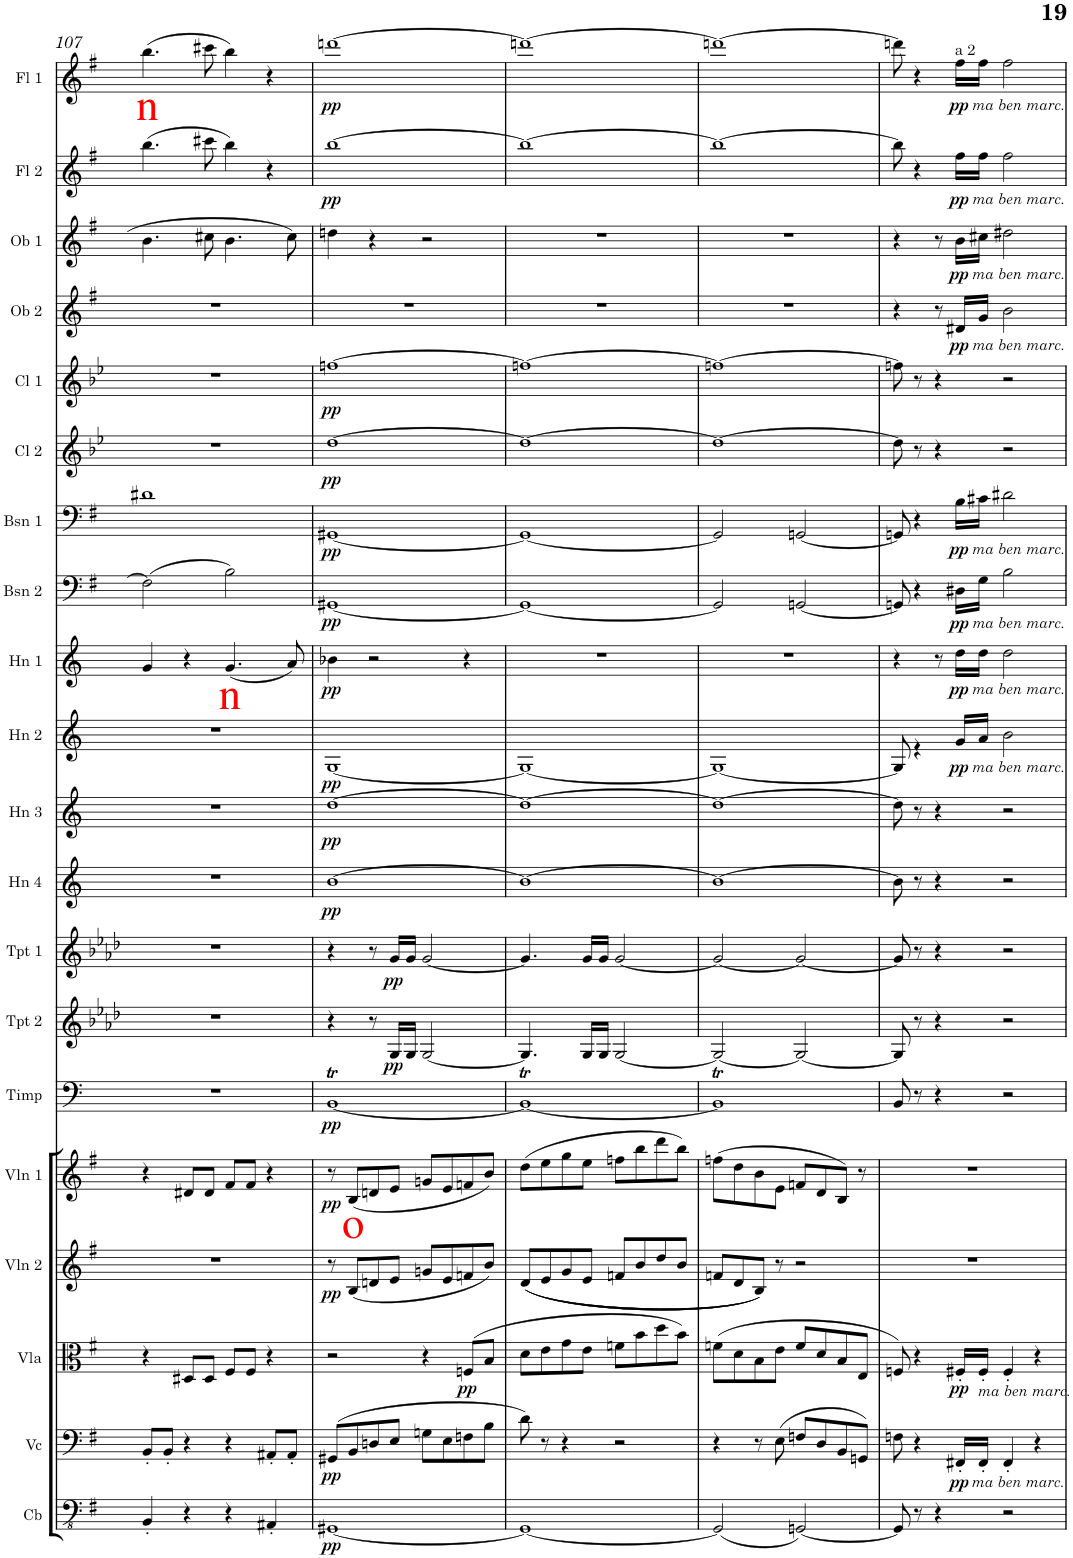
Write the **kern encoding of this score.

**kern	**dynam	**kern	**dynam	**kern	**dynam	**kern	**dynam	**kern	**text	**dynam	**kern	**dynam	**kern	**dynam	**kern	**dynam	**kern	**dynam	**kern	**dynam	**kern	**dynam	**kern	**text	**dynam	**kern	**dynam	**kern	**dynam	**kern	**dynam	**kern	**dynam	**kern	**dynam	**kern	**dynam	**kern	**dynam	**kern	**text	**dynam
*part20	*part20	*part19	*part19	*part18	*part18	*part17	*part17	*part16	*part16	*part16	*part15	*part15	*part14	*part14	*part13	*part13	*part12	*part12	*part11	*part11	*part10	*part10	*part9	*part9	*part9	*part8	*part8	*part7	*part7	*part6	*part6	*part5	*part5	*part4	*part4	*part3	*part3	*part2	*part2	*part1	*part1	*part1
*staff20	*staff20	*staff19	*staff19	*staff18	*staff18	*staff17	*staff17	*staff16	*staff16	*staff16	*staff15	*staff15	*staff14	*staff14	*staff13	*staff13	*staff12	*staff12	*staff11	*staff11	*staff10	*staff10	*staff9	*staff9	*staff9	*staff8	*staff8	*staff7	*staff7	*staff6	*staff6	*staff5	*staff5	*staff4	*staff4	*staff3	*staff3	*staff2	*staff2	*staff1	*staff1	*staff1
*I"Contrabass	*	*I"Violoncello	*	*I"Viola	*	*I"Violin 2	*	*I"Violin 1	*	*	*I"Timpani	*	*I"E Trumpet 2	*	*I"E Trumpet 1	*	*I"C Horn 4	*	*I"C Horn 3	*	*I"E Horn 2	*	*I"E Horn 1	*	*	*I"Bassoon 2	*	*I"Bassoon 1	*	*I"A Clarinet 2	*	*I"A Clarinet 1	*	*I"Oboe 2	*	*I"Oboe 1	*	*I"Flute 2	*	*I"Flute 1	*	*
*I'Cb	*	*I'Vc	*	*I'Vla	*	*I'Vln 2	*	*I'Vln 1	*	*	*I'Timp	*	*I'Tpt 2	*	*I'Tpt 1	*	*I'Hn 4	*	*I'Hn 3	*	*I'Hn 2	*	*I'Hn 1	*	*	*I'Bsn 2	*	*I'Bsn 1	*	*I'Cl 2	*	*I'Cl 1	*	*I'Ob 2	*	*I'Ob 1	*	*I'Fl 2	*	*I'Fl 1	*	*
!!LO:PB:g=z
*clefFv4	*	*clefF4	*	*clefC3	*	*clefG2	*	*clefG2	*	*	*clefF4	*	*clefG2	*	*clefG2	*	*clefG2	*	*clefG2	*	*clefG2	*	*clefG2	*	*	*clefF4	*	*clefF4	*	*clefG2	*	*clefG2	*	*clefG2	*	*clefG2	*	*clefG2	*	*clefG2	*	*
*	*	*	*	*	*	*	*	*	*	*	*	*	*Trd-2c-4	*	*Trd-2c-4	*	*Trd7c12	*	*Trd7c12	*	*Trd5c8	*	*Trd5c8	*	*	*	*	*	*	*Trd2c3	*	*Trd2c3	*	*	*	*	*	*	*	*	*	*
*k[f#]	*	*k[f#]	*	*k[f#]	*	*k[f#]	*	*k[f#]	*	*	*k[]	*	*k[b-e-a-d-]	*	*k[b-e-a-d-]	*	*k[]	*	*k[]	*	*k[]	*	*k[]	*	*	*k[f#]	*	*k[f#]	*	*k[b-e-]	*	*k[b-e-]	*	*k[f#]	*	*k[f#]	*	*k[f#]	*	*k[f#]	*	*
*M2/2	*	*M2/2	*	*M2/2	*	*M2/2	*	*M2/2	*	*	*M2/2	*	*M2/2	*	*M2/2	*	*M2/2	*	*M2/2	*	*M2/2	*	*M2/2	*	*	*M2/2	*	*M2/2	*	*M2/2	*	*M2/2	*	*M2/2	*	*M2/2	*	*M2/2	*	*M2/2	*	*
*met(c|)	*	*met(c|)	*	*met(c|)	*	*met(c|)	*	*met(c|)	*	*	*met(c|)	*	*met(c|)	*	*met(c|)	*	*met(c|)	*	*met(c|)	*	*met(c|)	*	*met(c|)	*	*	*met(c|)	*	*met(c|)	*	*met(c|)	*	*met(c|)	*	*met(c|)	*	*met(c|)	*	*met(c|)	*	*met(c|)	*	*
=107	=107	=107	=107	=107	=107	=107	=107	=107	=107	=107	=107	=107	=107	=107	=107	=107	=107	=107	=107	=107	=107	=107	=107	=107	=107	=107	=107	=107	=107	=107	=107	=107	=107	=107	=107	=107	=107	=107	=107	=107	=107	=107
!	!	!	!	!	!	!	!	!	!	!	!	!	!	!	!	!	!	!	!	!	!	!	!	!	!	!	!	!	!	!	!	!	!	!	!	!	!	!	!	!	!LO:LY:b:color=#FF0000	!
4BBB'/	.	8BB'/L	.	4r	.	1r	.	4r	.	.	1r	.	1r	.	1r	.	1r	.	1r	.	1r	.	4g/	.	.	(2F#\]	.	1d#X	.	1r	.	1r	.	1r	.	4.b\	.	(4.bb\	.	(4.bb\	n	.
.	.	8BB'/J	.	.	.	.	.	.	.	.	.	.	.	.	.	.	.	.	.	.	.	.	.	.	.	.	.	.	.	.	.	.	.	.	.	.	.	.	.	.	.	.
4r	.	4r	.	8D#X/L	.	.	.	8d#X/L	.	.	.	.	.	.	.	.	.	.	.	.	.	.	4r	.	.	.	.	.	.	.	.	.	.	.	.	.	.	.	.	.	.	.
.	.	.	.	8D#/J	.	.	.	8d#/J	.	.	.	.	.	.	.	.	.	.	.	.	.	.	.	.	.	.	.	.	.	.	.	.	.	.	.	8cc#X\	.	8ccc#X\	.	8ccc#X\	.	.
!	!	!	!	!	!	!	!	!	!	!	!	!	!	!	!	!	!	!	!	!	!	!	!	!LO:LY:b:color=#FF0000	!	!	!	!	!	!	!	!	!	!	!	!	!	!	!	!	!	!
4r	.	4r	.	8F#/L	.	.	.	8f#/L	.	.	.	.	.	.	.	.	.	.	.	.	.	.	(4.g/	n	.	2B\)	.	.	.	.	.	.	.	.	.	4.b\	.	4bb\)	.	4bb\)	.	.
.	.	.	.	8F#/J	.	.	.	8f#/J	.	.	.	.	.	.	.	.	.	.	.	.	.	.	.	.	.	.	.	.	.	.	.	.	.	.	.	.	.	.	.	.	.	.
4AAA#X'/	.	8AA#X'/L	.	4r	.	.	.	4r	.	.	.	.	.	.	.	.	.	.	.	.	.	.	.	.	.	.	.	.	.	.	.	.	.	.	.	.	.	4r	.	4r	.	.
.	.	8AA#'/J	.	.	.	.	.	.	.	.	.	.	.	.	.	.	.	.	.	.	.	.	8a/)	.	.	.	.	.	.	.	.	.	.	.	.	8cc#\	.	.	.	.	.	.
=108	=108	=108	=108	=108	=108	=108	=108	=108	=108	=108	=108	=108	=108	=108	=108	=108	=108	=108	=108	=108	=108	=108	=108	=108	=108	=108	=108	=108	=108	=108	=108	=108	=108	=108	=108	=108	=108	=108	=108	=108	=108	=108
!	!LO:DY:b	!	!LO:DY:b	!	!	!	!LO:DY:b	!	!	!LO:DY:b	!	!LO:DY:b	!	!	!	!	!	!LO:DY:b	!	!LO:DY:b	!	!LO:DY:b	!	!	!LO:DY:b	!	!LO:DY:b	!	!LO:DY:b	!	!LO:DY:b	!	!LO:DY:b	!	!	!	!	!	!LO:DY:b	!	!	!LO:DY:b
[1GGG#X	pp	(8GG#X/L	pp	2r	.	8r	pp	8r	.	pp	[1BB>	pp	4r	.	4r	.	[1b	pp	[1dd	pp	[1G	pp	4b-X\	.	pp	[1GG#X	pp	[1GG#X	pp	[1dd	pp	[1ffn	pp	1r	.	4ddn\	.	[1bb	pp	[1dddn	.	pp
!	!	!	!	!	!	!	!	!	!LO:LY:b:color=#FF0000	!	!	!	!	!	!	!	!	!	!	!	!	!	!	!	!	!	!	!	!	!	!	!	!	!	!	!	!	!	!	!	!	!
.	.	8BB/	.	.	.	(8B/L	.	(8B/L	o	.	.	.	.	.	.	.	.	.	.	.	.	.	.	.	.	.	.	.	.	.	.	.	.	.	.	.	.	.	.	.	.	.
.	.	8Dn/	.	.	.	8dn/	.	8dn/	.	.	.	.	8r	.	8r	.	.	.	.	.	.	.	2r	.	.	.	.	.	.	.	.	.	.	.	.	4r	.	.	.	.	.	.
!	!	!	!	!	!	!	!	!	!	!	!	!	!	!LO:DY:b	!	!LO:DY:b	!	!	!	!	!	!	!	!	!	!	!	!	!	!	!	!	!	!	!	!	!	!	!	!	!	!
.	.	8E/J	.	.	.	8e/J	.	8e/J	.	.	.	.	16G/LL	pp	16g/LL	pp	.	.	.	.	.	.	.	.	.	.	.	.	.	.	.	.	.	.	.	.	.	.	.	.	.	.
.	.	.	.	.	.	.	.	.	.	.	.	.	16G/JJ	.	16g/JJ	.	.	.	.	.	.	.	.	.	.	.	.	.	.	.	.	.	.	.	.	.	.	.	.	.	.	.
.	.	8Gn\L	.	4r	.	8gn/L	.	8gn/L	.	.	.	.	[2G/	.	[2g/	.	.	.	.	.	.	.	.	.	.	.	.	.	.	.	.	.	.	.	.	2r	.	.	.	.	.	.
.	.	8E\	.	.	.	8e/	.	8e/	.	.	.	.	.	.	.	.	.	.	.	.	.	.	.	.	.	.	.	.	.	.	.	.	.	.	.	.	.	.	.	.	.	.
!	!	!	!	!	!LO:DY:b	!	!	!	!	!	!	!	!	!	!	!	!	!	!	!	!	!	!	!	!	!	!	!	!	!	!	!	!	!	!	!	!	!	!	!	!	!
.	.	8Fn\	.	(8Fn/L	pp	8fn/	.	8fn/	.	.	.	.	.	.	.	.	.	.	.	.	.	.	4r	.	.	.	.	.	.	.	.	.	.	.	.	.	.	.	.	.	.	.
.	.	8B\J	.	8B/J	.	8b/J)	.	8b/J)	.	.	.	.	.	.	.	.	.	.	.	.	.	.	.	.	.	.	.	.	.	.	.	.	.	.	.	.	.	.	.	.	.	.
=109	=109	=109	=109	=109	=109	=109	=109	=109	=109	=109	=109	=109	=109	=109	=109	=109	=109	=109	=109	=109	=109	=109	=109	=109	=109	=109	=109	=109	=109	=109	=109	=109	=109	=109	=109	=109	=109	=109	=109	=109	=109	=109
1GGG#_	.	8d\)	.	8d\L	.	((8d/L	.	(8dd\L	.	.	1BB>_	.	4.G/]	.	4.g/]	.	1b_	.	1dd_	.	1G_	.	1r	.	.	1GG#_	.	1GG#_	.	1dd_	.	1ffn_	.	1r	.	1r	.	1bb_	.	1dddn_	.	.
.	.	8r	.	8e\	.	8e/	.	8ee\	.	.	.	.	.	.	.	.	.	.	.	.	.	.	.	.	.	.	.	.	.	.	.	.	.	.	.	.	.	.	.	.	.	.
.	.	4r	.	8g\	.	8g/	.	8gg\	.	.	.	.	.	.	.	.	.	.	.	.	.	.	.	.	.	.	.	.	.	.	.	.	.	.	.	.	.	.	.	.	.	.
.	.	.	.	8e\J	.	8e/J	.	8ee\J	.	.	.	.	16G/LL	.	16g/LL	.	.	.	.	.	.	.	.	.	.	.	.	.	.	.	.	.	.	.	.	.	.	.	.	.	.	.
.	.	.	.	.	.	.	.	.	.	.	.	.	16G/JJ	.	16g/JJ	.	.	.	.	.	.	.	.	.	.	.	.	.	.	.	.	.	.	.	.	.	.	.	.	.	.	.
.	.	2r	.	8fn\L	.	8fn/L	.	8ffn\L	.	.	.	.	[2G/	.	[2g/	.	.	.	.	.	.	.	.	.	.	.	.	.	.	.	.	.	.	.	.	.	.	.	.	.	.	.
.	.	.	.	8b\	.	8b/	.	8bb\	.	.	.	.	.	.	.	.	.	.	.	.	.	.	.	.	.	.	.	.	.	.	.	.	.	.	.	.	.	.	.	.	.	.
.	.	.	.	8dd\	.	8dd/	.	8ddd\	.	.	.	.	.	.	.	.	.	.	.	.	.	.	.	.	.	.	.	.	.	.	.	.	.	.	.	.	.	.	.	.	.	.
.	.	.	.	8b\J)	.	8b/J	.	8bb\J)	.	.	.	.	.	.	.	.	.	.	.	.	.	.	.	.	.	.	.	.	.	.	.	.	.	.	.	.	.	.	.	.	.	.
=110	=110	=110	=110	=110	=110	=110	=110	=110	=110	=110	=110	=110	=110	=110	=110	=110	=110	=110	=110	=110	=110	=110	=110	=110	=110	=110	=110	=110	=110	=110	=110	=110	=110	=110	=110	=110	=110	=110	=110	=110	=110	=110
(2GGG#/]	.	4r	.	(8fn\L	.	8fn/L	.	(8ffn\L	.	.	1BB>]	.	2G/_	.	2g/_	.	1b_	.	1dd_	.	1G_	.	1r	.	.	2GG#/]	.	2GG#/]	.	1dd_	.	1ffn_	.	1r	.	1r	.	1bb_	.	1dddn_	.	.
.	.	.	.	8d\	.	8d/	.	8dd\	.	.	.	.	.	.	.	.	.	.	.	.	.	.	.	.	.	.	.	.	.	.	.	.	.	.	.	.	.	.	.	.	.	.
.	.	8r	.	8B\	.	8B/J))	.	8b\	.	.	.	.	.	.	.	.	.	.	.	.	.	.	.	.	.	.	.	.	.	.	.	.	.	.	.	.	.	.	.	.	.	.
.	.	(8E\	.	8e\J	.	8r	.	8e\J	.	.	.	.	.	.	.	.	.	.	.	.	.	.	.	.	.	.	.	.	.	.	.	.	.	.	.	.	.	.	.	.	.	.
[2GGGn/)	.	8Fn/L	.	8f/L	.	2r	.	8fn/L	.	.	.	.	2G/_	.	2g/_	.	.	.	.	.	.	.	.	.	.	[2GGn/	.	[2GGn/	.	.	.	.	.	.	.	.	.	.	.	.	.	.
.	.	8D/	.	8d/	.	.	.	8d/	.	.	.	.	.	.	.	.	.	.	.	.	.	.	.	.	.	.	.	.	.	.	.	.	.	.	.	.	.	.	.	.	.	.
.	.	8BB/	.	8B/	.	.	.	8B/J)	.	.	.	.	.	.	.	.	.	.	.	.	.	.	.	.	.	.	.	.	.	.	.	.	.	.	.	.	.	.	.	.	.	.
.	.	8GGn/J)	.	8E/J	.	.	.	8r	.	.	.	.	.	.	.	.	.	.	.	.	.	.	.	.	.	.	.	.	.	.	.	.	.	.	.	.	.	.	.	.	.	.
=111	=111	=111	=111	=111	=111	=111	=111	=111	=111	=111	=111	=111	=111	=111	=111	=111	=111	=111	=111	=111	=111	=111	=111	=111	=111	=111	=111	=111	=111	=111	=111	=111	=111	=111	=111	=111	=111	=111	=111	=111	=111	=111
8GGG/]	.	8Fn\	.	8Fn/)	.	1r	.	1r	.	.	8BB/	.	8G/]	.	8g/]	.	8b\]	.	8dd\]	.	8G/]	.	4r	.	.	8GGn/]	.	8GGn/]	.	8dd\]	.	8ffn\]	.	4r	.	4r	.	8bb\]	.	8dddn\]	.	.
8r	.	4r	.	4r	.	.	.	.	.	.	8r	.	8r	.	8r	.	8r	.	8r	.	4re	.	.	.	.	4r	.	4r	.	8r	.	8r	.	.	.	.	.	4r	.	4r	.	.
4r	.	.	.	.	.	.	.	.	.	.	4r	.	4r	.	4r	.	4r	.	4r	.	.	.	8r	.	.	.	.	.	.	4r	.	4r	.	8r	.	8r	.	.	.	.	.	.
!	!	!	!	!	!	!	!	!	!	!	!	!	!	!	!	!	!	!	!	!	!	!	!	!	!	!	!	!	!	!	!	!	!	!	!	!	!	!	!	!LO:TX:a:t=a 2	!	!
!	!	!LO:TX:b:i:t=ma ben marc.	!	!	!	!	!	!	!	!	!	!	!	!	!	!	!	!	!	!	!	!	!	!	!	!	!	!	!	!	!	!	!	!	!	!	!	!	!	!	!	!
!	!	!	!LO:DY:b	!	!LO:DY:b	!	!	!	!	!	!	!	!	!	!	!	!	!	!	!	!	!LO:DY:b	!	!	!	!	!	!	!	!	!	!	!	!	!	!	!	!	!	!	!	!
!	!	!	!	!	!	!	!	!	!	!	!	!	!	!	!	!	!	!	!	!	!	!LO:DY:n=1:b	!	!	!LO:DY:b	!	!	!	!	!	!	!	!	!	!	!	!	!	!	!	!	!
!	!	!	!	!	!	!	!	!	!	!	!	!	!	!	!	!	!	!	!	!	!	!	!	!	!LO:DY:n=1:b	!	!LO:DY:b	!	!	!	!	!	!	!	!	!	!	!	!	!	!	!
!	!	!	!	!	!	!	!	!	!	!	!	!	!	!	!	!	!	!	!	!	!	!	!	!	!	!	!LO:DY:n=1:b	!	!LO:DY:b	!	!	!	!	!	!	!	!	!	!	!	!	!
!	!	!	!	!	!	!	!	!	!	!	!	!	!	!	!	!	!	!	!	!	!	!	!	!	!	!	!	!	!LO:DY:n=1:b	!	!	!	!	!	!LO:DY:b	!	!	!	!	!	!	!
!	!	!	!	!	!	!	!	!	!	!	!	!	!	!	!	!	!	!	!	!	!	!	!	!	!	!	!	!	!	!	!	!	!	!	!LO:DY:n=1:b	!	!LO:DY:b	!	!	!	!	!
!	!	!	!	!	!	!	!	!	!	!	!	!	!	!	!	!	!	!	!	!	!	!	!	!	!	!	!	!	!	!	!	!	!	!	!	!	!LO:DY:n=1:b	!	!LO:DY:b	!	!	!
!	!	!	!	!	!	!	!	!	!	!	!	!	!	!	!	!	!	!	!	!	!	!	!	!	!	!	!	!	!	!	!	!	!	!	!	!	!	!	!LO:DY:n=1:b	!	!	!LO:DY:b
!	!	!	!	!	!	!	!	!	!	!	!	!	!	!	!	!	!	!	!	!	!	!	!	!	!	!	!	!	!	!	!	!	!	!	!	!	!	!	!	!	!	!LO:DY:n=1:b
.	.	16FF#X'/LL	pp	16F#X'/LL	pp	.	.	.	.	.	.	.	.	.	.	.	.	.	.	.	16g/LL	pp other-dynamics	16dd\LL	.	pp other-dynamics	16D#X\LL	pp other-dynamics	16B\LL	pp other-dynamics	.	.	.	.	16d#X/LL	pp other-dynamics	16b\LL	pp other-dynamics	16ff#\LL	pp other-dynamics	16ff#\LL	.	pp other-dynamics
!	!	!	!	!LO:TX:b:i:t=ma ben marc.	!	!	!	!	!	!	!	!	!	!	!	!	!	!	!	!	!	!	!	!	!	!	!	!	!	!	!	!	!	!	!	!	!	!	!	!	!	!
.	.	16FF#'/JJ	.	16F#'/JJ	.	.	.	.	.	.	.	.	.	.	.	.	.	.	.	.	16a/JJ	.	16dd\JJ	.	.	16G\JJ	.	16c#X\JJ	.	.	.	.	.	16g/JJ	.	16cc#X\JJ	.	16ff#\JJ	.	16ff#\JJ	.	.
2r	.	4FF#'/	.	4F#'/	.	.	.	.	.	.	2r	.	2r	.	2r	.	2r	.	2r	.	2b\	.	2dd\	.	.	2B\	.	2d#X\	.	2r	.	2r	.	2b\	.	2dd#X\	.	2ff#\	.	2ff#\	.	.
.	.	4r	.	4r	.	.	.	.	.	.	.	.	.	.	.	.	.	.	.	.	.	.	.	.	.	.	.	.	.	.	.	.	.	.	.	.	.	.	.	.	.	.
=	=	=	=	=	=	=	=	=	=	=	=	=	=	=	=	=	=	=	=	=	=	=	=	=	=	=	=	=	=	=	=	=	=	=	=	=	=	=	=	=	=	=
*-	*-	*-	*-	*-	*-	*-	*-	*-	*-	*-	*-	*-	*-	*-	*-	*-	*-	*-	*-	*-	*-	*-	*-	*-	*-	*-	*-	*-	*-	*-	*-	*-	*-	*-	*-	*-	*-	*-	*-	*-	*-	*-
